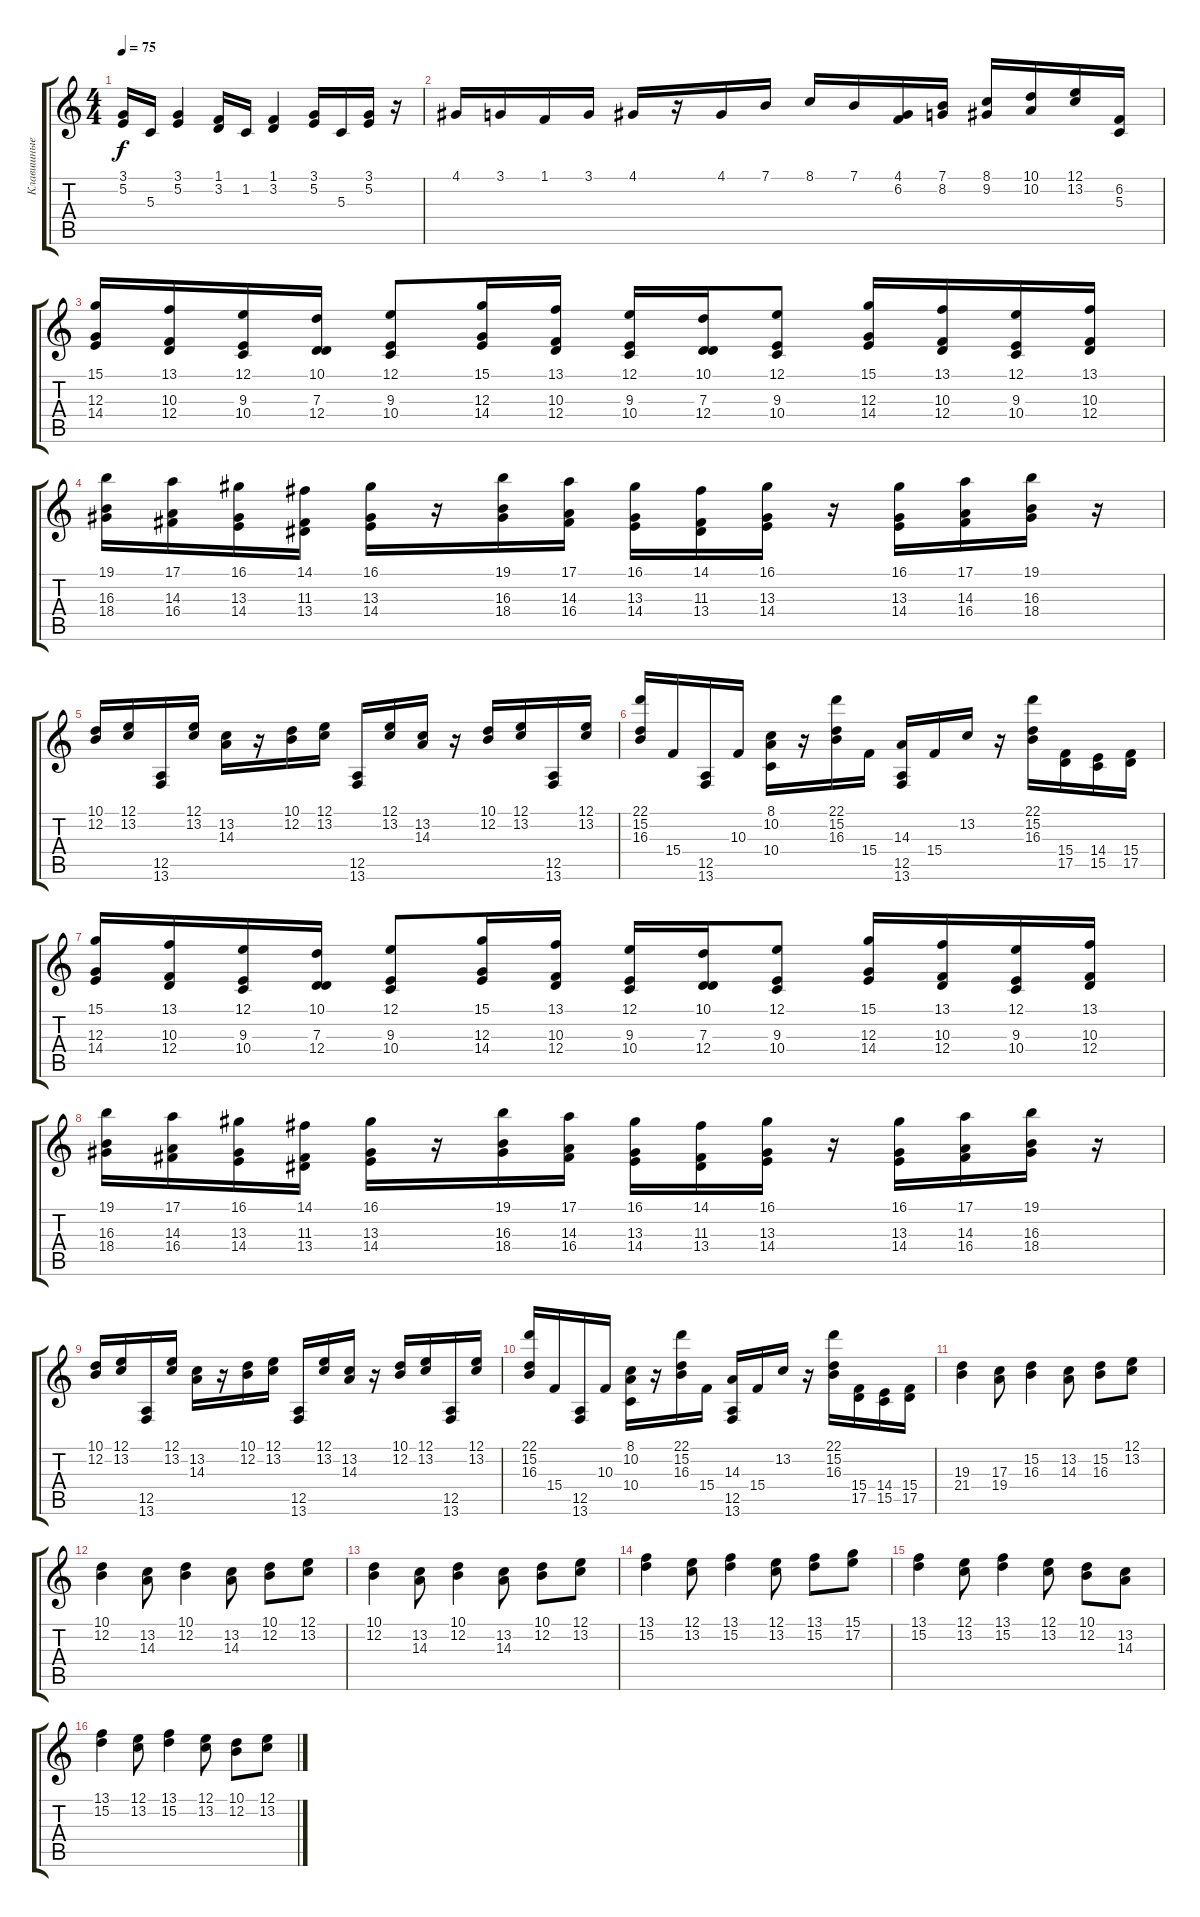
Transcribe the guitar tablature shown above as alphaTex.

\track ("Клавишные" "Клавишные") {instrument stringensemble1}
\staff {score tabs}
\tuning (E4 B3 G3 D3 A2 E2) {hide}
\ts (4 4)
\tempo 75
\clef g2
\ks c
(3.1 5.2).16{dy f} 5.3.16 (3.1 5.2).4 (1.1 3.2).16 1.2.16 (1.1 3.2).4 (3.1 5.2).16 5.3.16 (3.1 5.2).16 r.16 |
4.1.16 3.1.16 1.1.16 3.1.16 4.1.16 r.16 4.1.16 7.1.16 8.1.16 7.1.16 (4.1 6.2).16 (7.1 8.2).16 (8.1 9.2).16 (10.1 10.2).16 (12.1 13.2).16 (6.2 5.3).16 |
(15.1 12.3 14.4).16 (13.1 10.3 12.4).16 (12.1 9.3 10.4).16 (10.1 7.3 12.4).16 (12.1 9.3 10.4).8 (15.1 12.3 14.4).16 (13.1 10.3 12.4).16 (12.1 9.3 10.4).16 (10.1 7.3 12.4).16 (12.1 9.3 10.4).8 (15.1 12.3 14.4).16 (13.1 10.3 12.4).16 (12.1 9.3 10.4).16 (13.1 10.3 12.4).16 |
(19.1 16.3 18.4).16 (17.1 14.3 16.4).16 (16.1 13.3 14.4).16 (14.1 11.3 13.4).16 (16.1 13.3 14.4).16 r.16 (19.1 16.3 18.4).16 (17.1 14.3 16.4).16 (16.1 13.3 14.4).16 (14.1 11.3 13.4).16 (16.1 13.3 14.4).16 r.16 (16.1 13.3 14.4).16 (17.1 14.3 16.4).16 (19.1 16.3 18.4).16 r.16 |
(10.1 12.2).16 (12.1 13.2).16 (12.5 13.6).16 (12.1 13.2).16 (13.2 14.3).16 r.16 (10.1 12.2).16 (12.1 13.2).16 (12.5 13.6).16 (12.1 13.2).16 (13.2 14.3).16 r.16 (10.1 12.2).16 (12.1 13.2).16 (12.5 13.6).16 (12.1 13.2).16 |
(22.1 15.2 16.3).16 15.4.16 (12.5 13.6).16 10.3.16 (8.1 10.2 10.4).16 r.16 (22.1 15.2 16.3).16 15.4.16 (14.3 12.5 13.6).16 15.4.16 13.2.16 r.16 (22.1 15.2 16.3).16 (15.4 17.5).16 (14.4 15.5).16 (15.4 17.5).16 |
(15.1 12.3 14.4).16 (13.1 10.3 12.4).16 (12.1 9.3 10.4).16 (10.1 7.3 12.4).16 (12.1 9.3 10.4).8 (15.1 12.3 14.4).16 (13.1 10.3 12.4).16 (12.1 9.3 10.4).16 (10.1 7.3 12.4).16 (12.1 9.3 10.4).8 (15.1 12.3 14.4).16 (13.1 10.3 12.4).16 (12.1 9.3 10.4).16 (13.1 10.3 12.4).16 |
(19.1 16.3 18.4).16 (17.1 14.3 16.4).16 (16.1 13.3 14.4).16 (14.1 11.3 13.4).16 (16.1 13.3 14.4).16 r.16 (19.1 16.3 18.4).16 (17.1 14.3 16.4).16 (16.1 13.3 14.4).16 (14.1 11.3 13.4).16 (16.1 13.3 14.4).16 r.16 (16.1 13.3 14.4).16 (17.1 14.3 16.4).16 (19.1 16.3 18.4).16 r.16 |
(10.1 12.2).16 (12.1 13.2).16 (12.5 13.6).16 (12.1 13.2).16 (13.2 14.3).16 r.16 (10.1 12.2).16 (12.1 13.2).16 (12.5 13.6).16 (12.1 13.2).16 (13.2 14.3).16 r.16 (10.1 12.2).16 (12.1 13.2).16 (12.5 13.6).16 (12.1 13.2).16 |
(22.1 15.2 16.3).16 15.4.16 (12.5 13.6).16 10.3.16 (8.1 10.2 10.4).16 r.16 (22.1 15.2 16.3).16 15.4.16 (14.3 12.5 13.6).16 15.4.16 13.2.16 r.16 (22.1 15.2 16.3).16 (15.4 17.5).16 (14.4 15.5).16 (15.4 17.5).16 |
(19.3 21.4).4 (17.3 19.4).8 (15.2 16.3).4 (13.2 14.3).8 (15.2 16.3).8 (12.1 13.2).8 |
(10.1 12.2).4 (13.2 14.3).8 (10.1 12.2).4 (13.2 14.3).8 (10.1 12.2).8 (12.1 13.2).8 |
(10.1 12.2).4 (13.2 14.3).8 (10.1 12.2).4 (13.2 14.3).8 (10.1 12.2).8 (12.1 13.2).8 |
(13.1 15.2).4 (12.1 13.2).8 (13.1 15.2).4 (12.1 13.2).8 (13.1 15.2).8 (15.1 17.2).8 |
(13.1 15.2).4 (12.1 13.2).8 (13.1 15.2).4 (12.1 13.2).8 (10.1 12.2).8 (13.2 14.3).8 |
(13.1 15.2).4 (12.1 13.2).8 (13.1 15.2).4 (12.1 13.2).8 (10.1 12.2).8 (12.1 13.2).8
